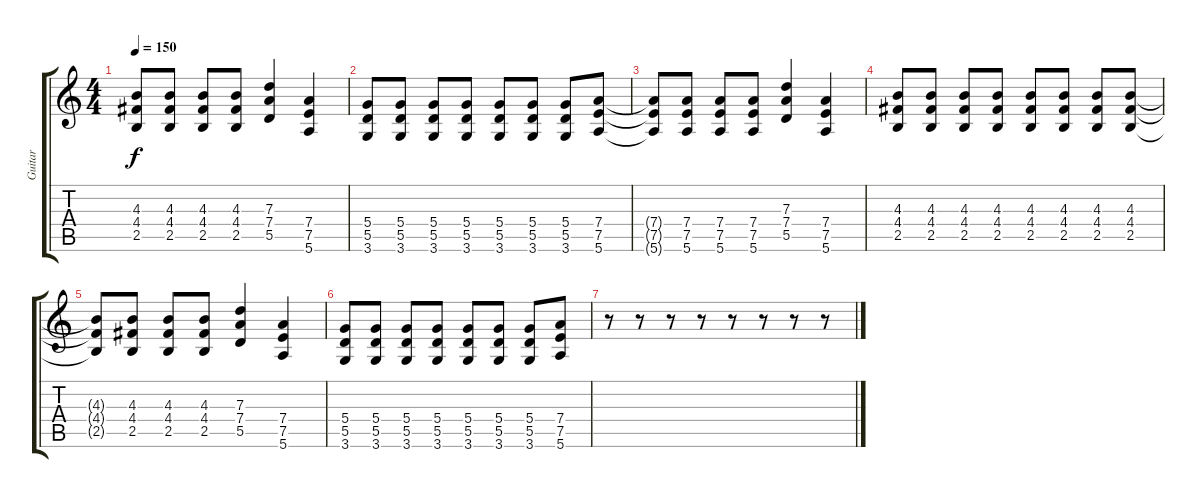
\track ("Guitar" "Guitar") {instrument distortionguitar}
\staff {score tabs}
\tuning (E4 B3 G3 D3 A2 E2) {hide}
\ts (4 4)
\tempo 150
\clef g2
\ks c
(4.3{t} 4.4{t} 2.5{t}).8{dy f} (4.3 4.4 2.5).8 (4.3 4.4 2.5).8 (4.3 4.4 2.5).8 (7.3 7.4 5.5).4 (7.4 7.5 5.6).4 |
(5.4 5.5 3.6).8 (5.4 5.5 3.6).8 (5.4 5.5 3.6).8 (5.4 5.5 3.6).8 (5.4 5.5 3.6).8 (5.4 5.5 3.6).8 (5.4 5.5 3.6).8 (7.4 7.5 5.6).8 |
(7.4{t} 7.5{t} 5.6{t}).8 (7.4 7.5 5.6).8 (7.4 7.5 5.6).8 (7.4 7.5 5.6).8 (7.3 7.4 5.5).4 (7.4 7.5 5.6).4 |
(4.3 4.4 2.5).8 (4.3 4.4 2.5).8 (4.3 4.4 2.5).8 (4.3 4.4 2.5).8 (4.3 4.4 2.5).8 (4.3 4.4 2.5).8 (4.3 4.4 2.5).8 (4.3 4.4 2.5).8 |
(4.3{t} 4.4{t} 2.5{t}).8 (4.3 4.4 2.5).8 (4.3 4.4 2.5).8 (4.3 4.4 2.5).8 (7.3 7.4 5.5).4 (7.4 7.5 5.6).4 |
(5.4 5.5 3.6).8 (5.4 5.5 3.6).8 (5.4 5.5 3.6).8 (5.4 5.5 3.6).8 (5.4 5.5 3.6).8 (5.4 5.5 3.6).8 (5.4 5.5 3.6).8 (7.4 7.5 5.6).8 |
r.8 r.8 r.8 r.8 r.8 r.8 r.8 r.8
